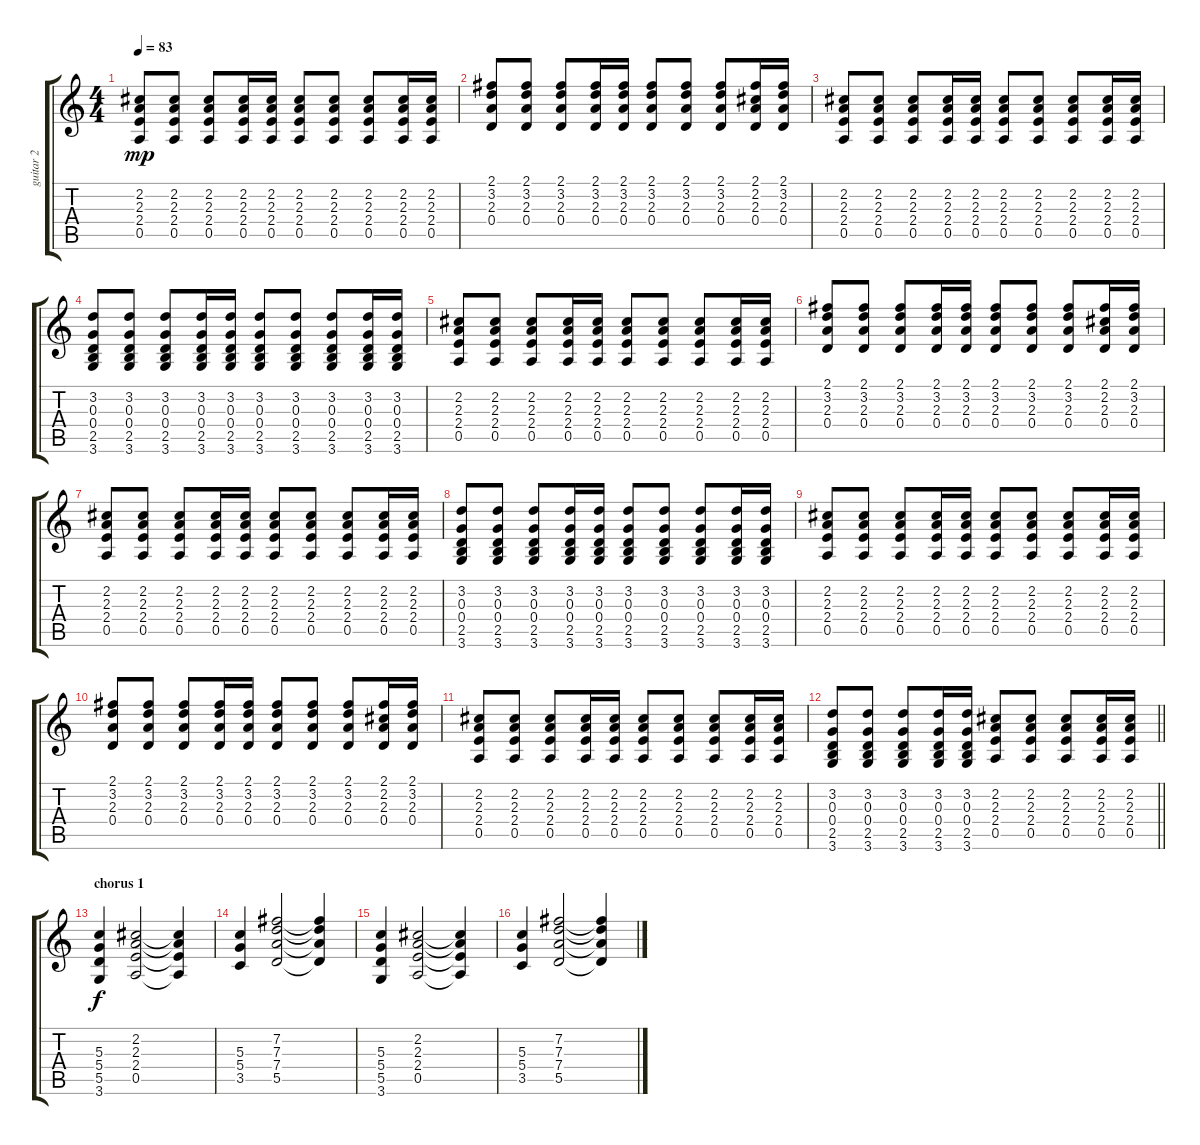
\track ("guitar 2" "guitar 2") {instrument overdrivenguitar}
\staff {score tabs}
\tuning (E4 B3 G3 D3 A2 E2) {hide}
\ts (4 4)
\tempo 83
\clef g2
\ks c
(2.2 2.3 2.4 0.5).8{dy mp} (2.2 2.3 2.4 0.5).8 (2.2 2.3 2.4 0.5).8 (2.2 2.3 2.4 0.5).16 (2.2 2.3 2.4 0.5).16 (2.2 2.3 2.4 0.5).8 (2.2 2.3 2.4 0.5).8 (2.2 2.3 2.4 0.5).8 (2.2 2.3 2.4 0.5).16 (2.2 2.3 2.4 0.5).16 |
(2.1 3.2 2.3 0.4).8 (2.1 3.2 2.3 0.4).8 (2.1 3.2 2.3 0.4).8 (2.1 3.2 2.3 0.4).16 (2.1 3.2 2.3 0.4).16 (2.1 3.2 2.3 0.4).8 (2.1 3.2 2.3 0.4).8 (2.1 3.2 2.3 0.4).8 (2.1 2.2 2.3 0.4).16 (2.1 3.2 2.3 0.4).16 |
(2.2 2.3 2.4 0.5).8 (2.2 2.3 2.4 0.5).8 (2.2 2.3 2.4 0.5).8 (2.2 2.3 2.4 0.5).16 (2.2 2.3 2.4 0.5).16 (2.2 2.3 2.4 0.5).8 (2.2 2.3 2.4 0.5).8 (2.2 2.3 2.4 0.5).8 (2.2 2.3 2.4 0.5).16 (2.2 2.3 2.4 0.5).16 |
(3.2 0.3 0.4 2.5 3.6).8 (3.2 0.3 0.4 2.5 3.6).8 (3.2 0.3 0.4 2.5 3.6).8 (3.2 0.3 0.4 2.5 3.6).16 (3.2 0.3 0.4 2.5 3.6).16 (3.2 0.3 0.4 2.5 3.6).8 (3.2 0.3 0.4 2.5 3.6).8 (3.2 0.3 0.4 2.5 3.6).8 (3.2 0.3 0.4 2.5 3.6).16 (3.2 0.3 0.4 2.5 3.6).16 |
(2.2 2.3 2.4 0.5).8 (2.2 2.3 2.4 0.5).8 (2.2 2.3 2.4 0.5).8 (2.2 2.3 2.4 0.5).16 (2.2 2.3 2.4 0.5).16 (2.2 2.3 2.4 0.5).8 (2.2 2.3 2.4 0.5).8 (2.2 2.3 2.4 0.5).8 (2.2 2.3 2.4 0.5).16 (2.2 2.3 2.4 0.5).16 |
(2.1 3.2 2.3 0.4).8 (2.1 3.2 2.3 0.4).8 (2.1 3.2 2.3 0.4).8 (2.1 3.2 2.3 0.4).16 (2.1 3.2 2.3 0.4).16 (2.1 3.2 2.3 0.4).8 (2.1 3.2 2.3 0.4).8 (2.1 3.2 2.3 0.4).8 (2.1 2.2 2.3 0.4).16 (2.1 3.2 2.3 0.4).16 |
(2.2 2.3 2.4 0.5).8 (2.2 2.3 2.4 0.5).8 (2.2 2.3 2.4 0.5).8 (2.2 2.3 2.4 0.5).16 (2.2 2.3 2.4 0.5).16 (2.2 2.3 2.4 0.5).8 (2.2 2.3 2.4 0.5).8 (2.2 2.3 2.4 0.5).8 (2.2 2.3 2.4 0.5).16 (2.2 2.3 2.4 0.5).16 |
(3.2 0.3 0.4 2.5 3.6).8 (3.2 0.3 0.4 2.5 3.6).8 (3.2 0.3 0.4 2.5 3.6).8 (3.2 0.3 0.4 2.5 3.6).16 (3.2 0.3 0.4 2.5 3.6).16 (3.2 0.3 0.4 2.5 3.6).8 (3.2 0.3 0.4 2.5 3.6).8 (3.2 0.3 0.4 2.5 3.6).8 (3.2 0.3 0.4 2.5 3.6).16 (3.2 0.3 0.4 2.5 3.6).16 |
(2.2 2.3 2.4 0.5).8 (2.2 2.3 2.4 0.5).8 (2.2 2.3 2.4 0.5).8 (2.2 2.3 2.4 0.5).16 (2.2 2.3 2.4 0.5).16 (2.2 2.3 2.4 0.5).8 (2.2 2.3 2.4 0.5).8 (2.2 2.3 2.4 0.5).8 (2.2 2.3 2.4 0.5).16 (2.2 2.3 2.4 0.5).16 |
(2.1 3.2 2.3 0.4).8 (2.1 3.2 2.3 0.4).8 (2.1 3.2 2.3 0.4).8 (2.1 3.2 2.3 0.4).16 (2.1 3.2 2.3 0.4).16 (2.1 3.2 2.3 0.4).8 (2.1 3.2 2.3 0.4).8 (2.1 3.2 2.3 0.4).8 (2.1 2.2 2.3 0.4).16 (2.1 3.2 2.3 0.4).16 |
(2.2 2.3 2.4 0.5).8 (2.2 2.3 2.4 0.5).8 (2.2 2.3 2.4 0.5).8 (2.2 2.3 2.4 0.5).16 (2.2 2.3 2.4 0.5).16 (2.2 2.3 2.4 0.5).8 (2.2 2.3 2.4 0.5).8 (2.2 2.3 2.4 0.5).8 (2.2 2.3 2.4 0.5).16 (2.2 2.3 2.4 0.5).16 |
\barLineRight lightlight
(3.2 0.3 0.4 2.5 3.6).8 (3.2 0.3 0.4 2.5 3.6).8 (3.2 0.3 0.4 2.5 3.6).8 (3.2 0.3 0.4 2.5 3.6).16 (3.2 0.3 0.4 2.5 3.6).16 (2.2 2.3 2.4 0.5).8 (2.2 2.3 2.4 0.5).8 (2.2 2.3 2.4 0.5).8 (2.2 2.3 2.4 0.5).16 (2.2 2.3 2.4 0.5).16 |
\section ("" "chorus 1")
(5.3 5.4 5.5 3.6).4{dy f volume 16 instrument overdrivenguitar} (2.2 2.3 2.4 0.5).2 (2.2{t} 2.3{t} 2.4{t} 0.5{t}).4 |
(5.3 5.4 3.5).4 (7.2 7.3 7.4 5.5).2 (7.2{t} 7.3{t} 7.4{t} 5.5{t}).4 |
(5.3 5.4 5.5 3.6).4 (2.2 2.3 2.4 0.5).2 (2.2{t} 2.3{t} 2.4{t} 0.5{t}).4 |
(5.3 5.4 3.5).4 (7.2 7.3 7.4 5.5).2 (7.2{t} 7.3{t} 7.4{t} 5.5{t}).4
